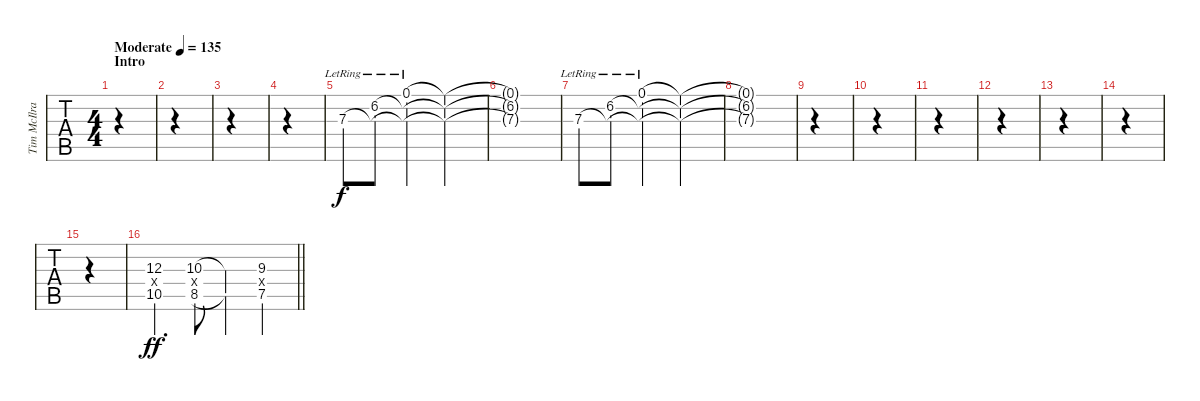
\track ("Tim McIlrath - Guitar Two" "Tim McIlra") {instrument distortionguitar}
\staff {tabs}
\tuning (Eb4 Bb3 Gb3 Db3 Ab2 Eb2) {hide}
\ts (4 4)
\section ("" "Intro")
\tempo (135 "Moderate")
\clef g2
\ks c
|
|
|
|
7.3{lr}.8 (6.2{lr} 7.3{t}).8 (0.1{lr} 6.2{t} 7.3{t}).4 (0.1{t} 6.2{t} 7.3{t}).2 |
(0.1{t} 6.2{t} 7.3{t}).1 |
7.3{lr}.8 (6.2{lr} 7.3{t}).8 (0.1{lr} 6.2{t} 7.3{t}).4 (0.1{t} 6.2{t} 7.3{t}).2 |
(0.1{t} 6.2{t} 7.3{t}).1{volume 15} |
|
|
|
|
|
|
|
\barLineRight lightlight
(12.3 10.4{x} 10.5).4{d dy ff volume 16 balance 0} (10.3 8.4{x} 8.5).8 (10.3{t} 8.5{t}).4 (9.3 7.4{x} 7.5).4
